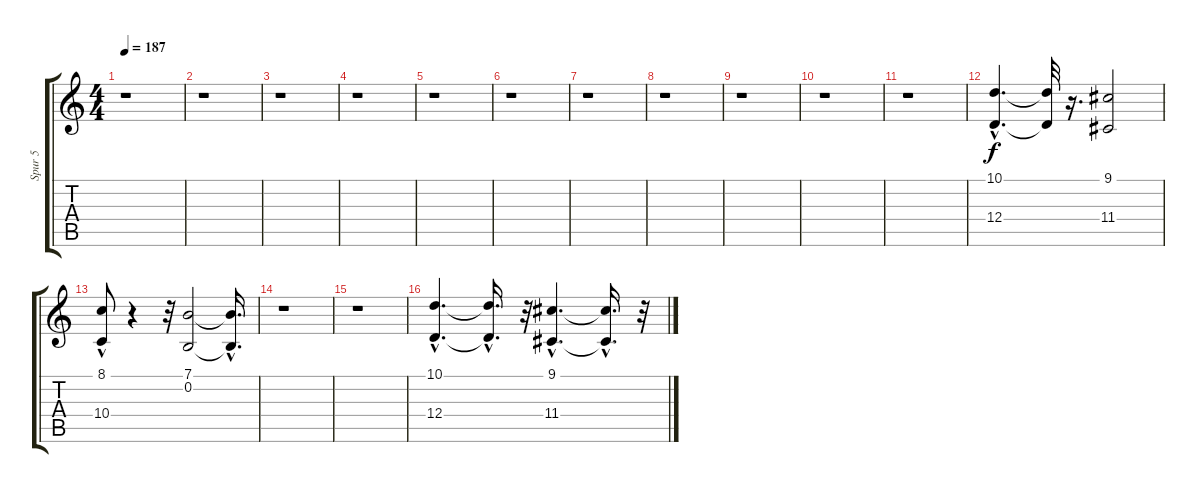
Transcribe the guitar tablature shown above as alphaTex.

\track ("Spur 5" "Spur 5") {instrument voiceoohs}
\staff {score tabs}
\tuning (E4 B3 G3 D3 A2 E2) {hide}
\ts (4 4)
\tempo 187
\clef g2
\ks c
r.1{dy f} |
r.1 |
r.1 |
r.1 |
r.1 |
r.1 |
r.1 |
r.1 |
r.1 |
r.1 |
r.1 |
(10.1{hac} 12.4{hac}).4{d} (10.1{t} 12.4{t}).32 r.16{d} (9.1 11.4).2 |
(8.1{hac} 10.4).8 r.4 r.32 (7.1 0.2).2 (7.1{hac t} 0.2{hac t}).16{d} |
r.1 |
r.1 |
(10.1{hac} 12.4{hac}).4{d} (10.1{hac t} 12.4{hac t}).16{d} r.32 (9.1{hac} 11.4{hac}).4{d} (9.1{hac t} 11.4{hac t}).16{d} r.32
